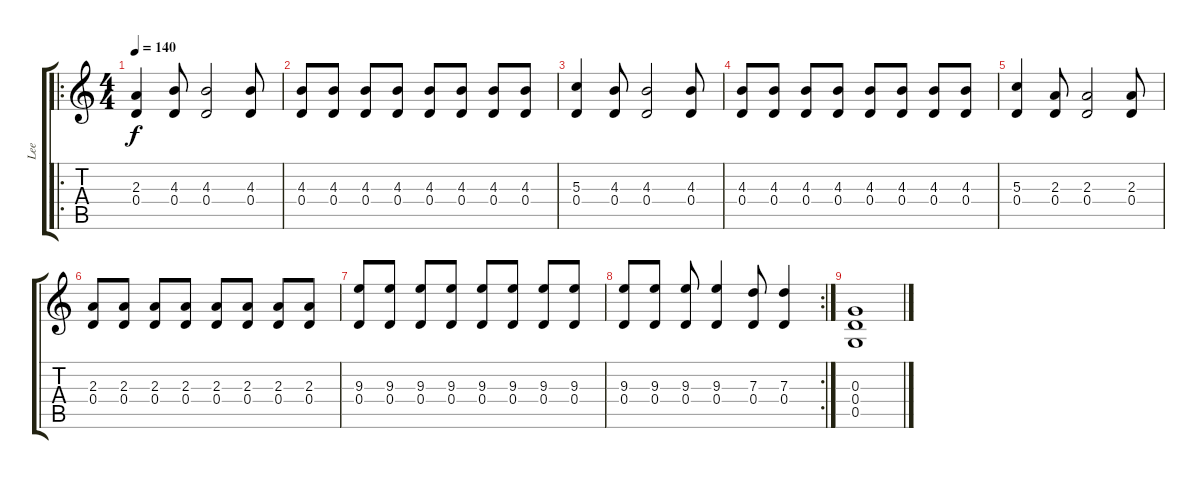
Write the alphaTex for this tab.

\track ("Lee" "Lee") {instrument overdrivenguitar}
\staff {score tabs}
\tuning (E4 B3 G3 D3 G2 E2) {hide}
\ro
\ts (4 4)
\tempo 140
\clef g2
\ks c
(2.3 0.4).4{dy f} (4.3 0.4).8 (4.3 0.4).2 (4.3 0.4).8 |
(4.3 0.4).8 (4.3 0.4).8 (4.3 0.4).8 (4.3 0.4).8 (4.3 0.4).8 (4.3 0.4).8 (4.3 0.4).8 (4.3 0.4).8 |
(5.3 0.4).4 (4.3 0.4).8 (4.3 0.4).2 (4.3 0.4).8 |
(4.3 0.4).8 (4.3 0.4).8 (4.3 0.4).8 (4.3 0.4).8 (4.3 0.4).8 (4.3 0.4).8 (4.3 0.4).8 (4.3 0.4).8 |
(5.3 0.4).4 (2.3 0.4).8 (2.3 0.4).2 (2.3 0.4).8 |
(2.3 0.4).8 (2.3 0.4).8 (2.3 0.4).8 (2.3 0.4).8 (2.3 0.4).8 (2.3 0.4).8 (2.3 0.4).8 (2.3 0.4).8 |
(9.3 0.4).8 (9.3 0.4).8 (9.3 0.4).8 (9.3 0.4).8 (9.3 0.4).8 (9.3 0.4).8 (9.3 0.4).8 (9.3 0.4).8 |
\rc 2
(9.3 0.4).8 (9.3 0.4).8 (9.3 0.4).8 (9.3 0.4).4 (7.3 0.4).8 (7.3 0.4).4 |
(0.3 0.4 0.5).1
